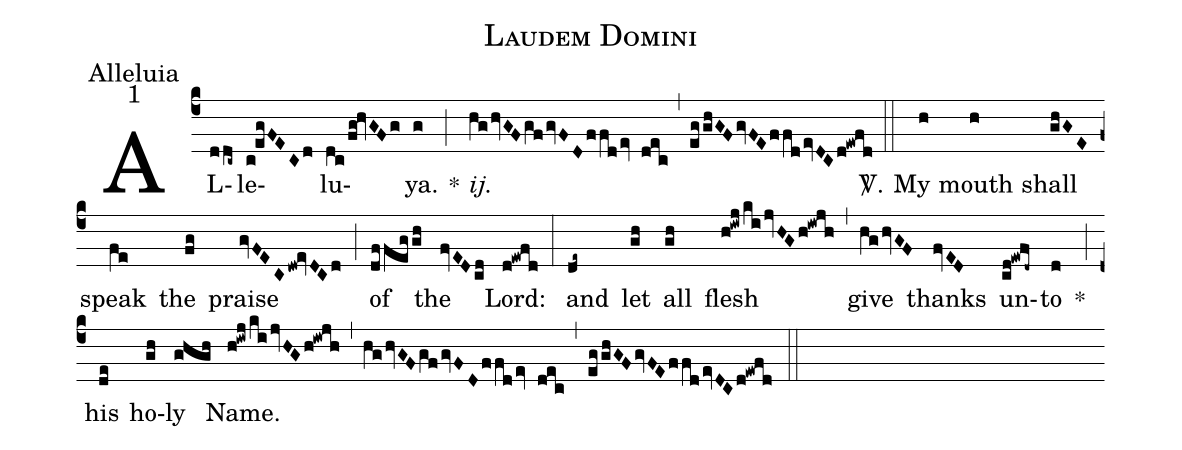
name:Laudem Domini;
office-part:Alleluia;
mode:1;
%%
(c4) AL(ddc~)le(c!egFECd)lu(dc/fg!hvGFg)ya.(g) *(;) <i>ij.</i>(hg/hvGFgf/gvFD/ffd/ev dec) (,) (egghGF/gvFE/ffd/evDC/d!ewfd) <sp>V/</sp>.(::) My(h) mouth(h) shall(ghGE) speak(fe) the(fg) praise(gvFEC/dw!evDCd) (;) of(dffeggh) the(fvEDcd) Lord:(d!ewfd) (:) and(de~) let(gh) all(gh) flesh(h!iwj/ki/jvHG/h!iwjh) (,) give(hghvGF) thanks(fvED) un(cd!ewfd~)to(d) *(;) his(de) ho(gh)ly(ghgh) Name.(h!iwj/ki/jvHG/h!iwjh) (,) (hg/hvGF/gf/gvFD/ffd/ev dec) (,) (egghGF/gvFE/ffd/evDCd!ewfd) (::)
